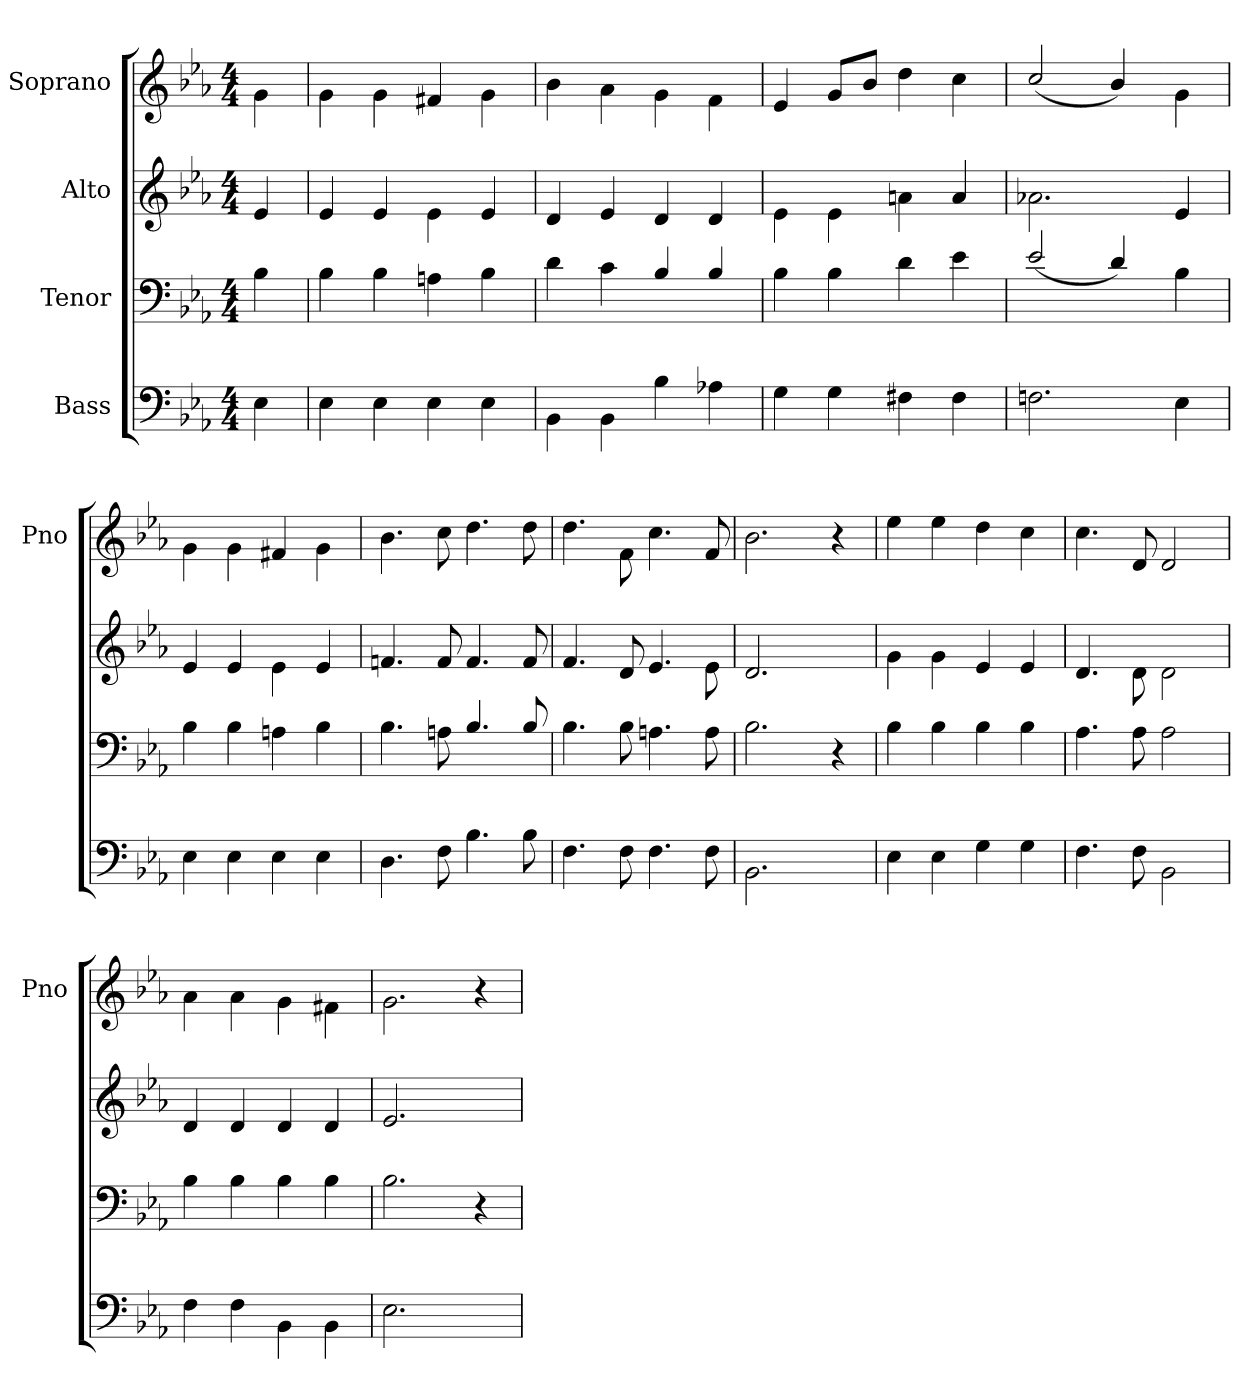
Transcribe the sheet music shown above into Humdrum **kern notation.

**kern	**kern	**kern	**kern
*part4	*part3	*part2	*part1
*staff4	*staff3	*staff2	*staff1
*I"Bass	*I"Tenor	*I"Alto	*I"Soprano
*	*	*	*I'Pno
*clefF4	*clefF4	*clefG2	*clefG2
*k[b-e-a-]	*k[b-e-a-]	*k[b-e-a-]	*k[b-e-a-]
*E-:	*E-:	*E-:	*E-:
*M4/4	*M4/4	*M4/4	*M4/4
=	=	=	=
4E-\	4B-\	4e-/	4g\
=	=	=	=
4E-\	4B-\	4e-/	4g\
4E-\	4B-\	4e-/	4g\
4E-\	4An\	4e-\	4f#X/
4E-\	4B-\	4e-/	4g\
=	=	=	=
4BB-\	4d\	4d/	4b-\
4BB-\	4c\	4e-/	4a-\
4B-\	4B-/	4d/	4g\
4A-X\	4B-/	4d/	4f\
=	=	=	=
4G\	4B-\	4e-\	4e-/
4G\	4B-\	4e-\	8g/L
.	.	.	8b-/J
4F#X\	4d\	4an\	4dd\
4F#\	4e-\	4a/	4cc\
=	=	=	=
2.Fn\	(>2e-/	2.a-X\	(>2cc/
.	4d/)	.	4b-/)
=-	=-	=-	=-
4E-\	4B-\	4e-/	4g\
=	=	=	=
4E-\	4B-\	4e-/	4g\
4E-\	4B-\	4e-/	4g\
4E-\	4An\	4e-\	4f#X/
4E-\	4B-\	4e-/	4g\
=	=	=	=
4.D\	4.B-\	4.fn/	4.b-\
8F\	8An\	8f/	8cc\
4.B-\	4.B-/	4.f/	4.dd\
8B-\	8B-/	8f/	8dd\
=	=	=	=
4.F\	4.B-\	4.f/	4.dd\
8F\	8B-\	8d/	8f\
4.F\	4.An\	4.e-/	4.cc\
8F\	8A\	8e-\	8f/
=	=	=	=
2.BB-\	2.B-\	2.d/	2.b-\
4ryy	4r	4ryy	4r
=	=	=	=
4E-\	4B-\	4g\	4ee-\
4E-\	4B-\	4g\	4ee-\
4G\	4B-\	4e-/	4dd\
4G\	4B-\	4e-/	4cc\
=	=	=	=
4.F\	4.A-\	4.d/	4.cc\
8F\	8A-\	8d\	8d/
2BB-\	2A-\	2d\	2d/
=	=	=	=
4F\	4B-\	4d/	4a-\
4F\	4B-\	4d/	4a-\
4BB-\	4B-\	4d/	4g\
4BB-\	4B-\	4d/	4f#X\
=	=	=	=
2.E-\	2.B-\	2.e-/	2.g\
4ryy	4r	4ryy	4r
=	=	=	=
*-	*-	*-	*-
